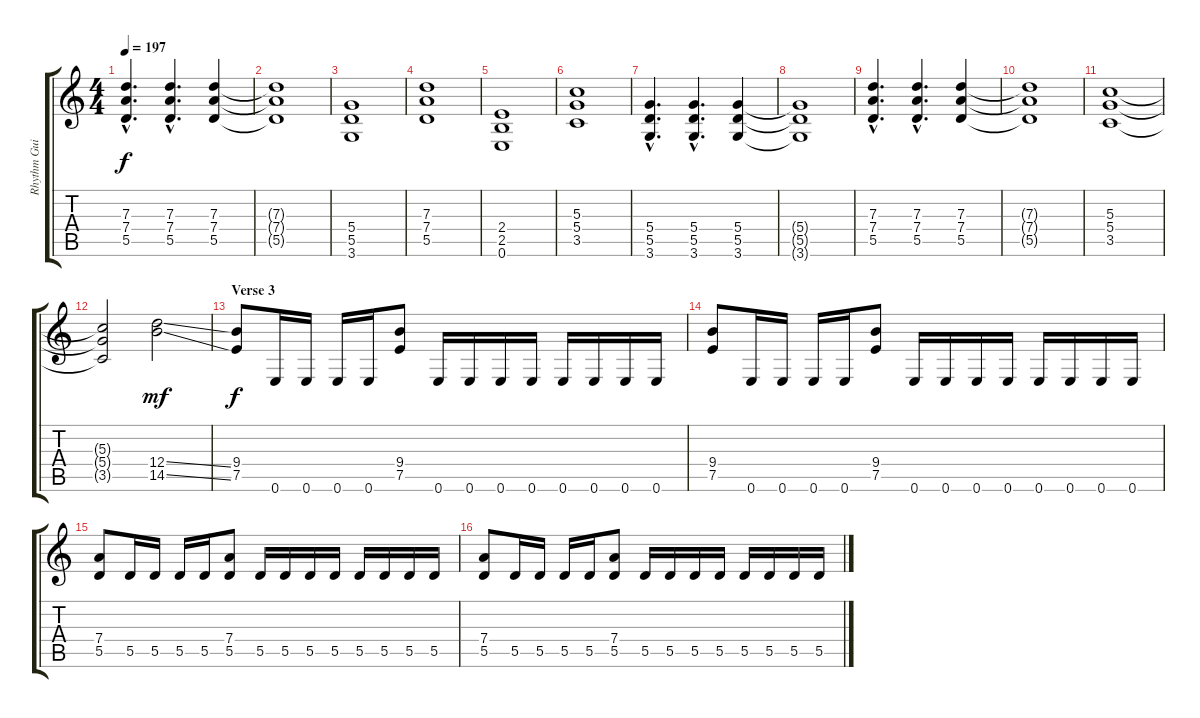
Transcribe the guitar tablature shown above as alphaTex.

\track ("Rhythm Guitar 2" "Rhythm Gui") {instrument distortionguitar}
\staff {score tabs}
\tuning (E4 B3 G3 D3 A2 E2) {hide}
\ts (4 4)
\tempo 197
\clef g2
\ks c
(7.3{hac} 7.4{hac} 5.5{hac}).4{d dy f} (7.3{hac} 7.4{hac} 5.5{hac}).4{d} (7.3 7.4 5.5).4 |
(7.3{t} 7.4{t} 5.5{t}).1 |
(5.4 5.5 3.6).1 |
(7.3 7.4 5.5).1 |
(2.4 2.5 0.6).1 |
(5.3 5.4 3.5).1 |
(5.4{hac} 5.5{hac} 3.6{hac}).4{d} (5.4{hac} 5.5{hac} 3.6{hac}).4{d} (5.4 5.5 3.6).4 |
(5.4{t} 5.5{t} 3.6{t}).1 |
(7.3{hac} 7.4{hac} 5.5{hac}).4{d} (7.3{hac} 7.4{hac} 5.5{hac}).4{d} (7.3 7.4 5.5).4 |
(7.3{t} 7.4{t} 5.5{t}).1 |
(5.3 5.4 3.5).1 |
(5.3{t} 5.4{t} 3.5{t}).2 (12.4{ss} 14.5{ss}).2{dy mf} |
\section ("" "Verse 3")
(9.4 7.5).8{dy f} 0.6.16 0.6.16 0.6.16 0.6.16 (9.4 7.5).8 0.6.16 0.6.16 0.6.16 0.6.16 0.6.16 0.6.16 0.6.16 0.6.16 |
(9.4 7.5).8 0.6.16 0.6.16 0.6.16 0.6.16 (9.4 7.5).8 0.6.16 0.6.16 0.6.16 0.6.16 0.6.16 0.6.16 0.6.16 0.6.16 |
(7.4 5.5).8 5.5.16 5.5.16 5.5.16 5.5.16 (7.4 5.5).8 5.5.16 5.5.16 5.5.16 5.5.16 5.5.16 5.5.16 5.5.16 5.5.16 |
(7.4 5.5).8 5.5.16 5.5.16 5.5.16 5.5.16 (7.4 5.5).8 5.5.16 5.5.16 5.5.16 5.5.16 5.5.16 5.5.16 5.5.16 5.5.16
